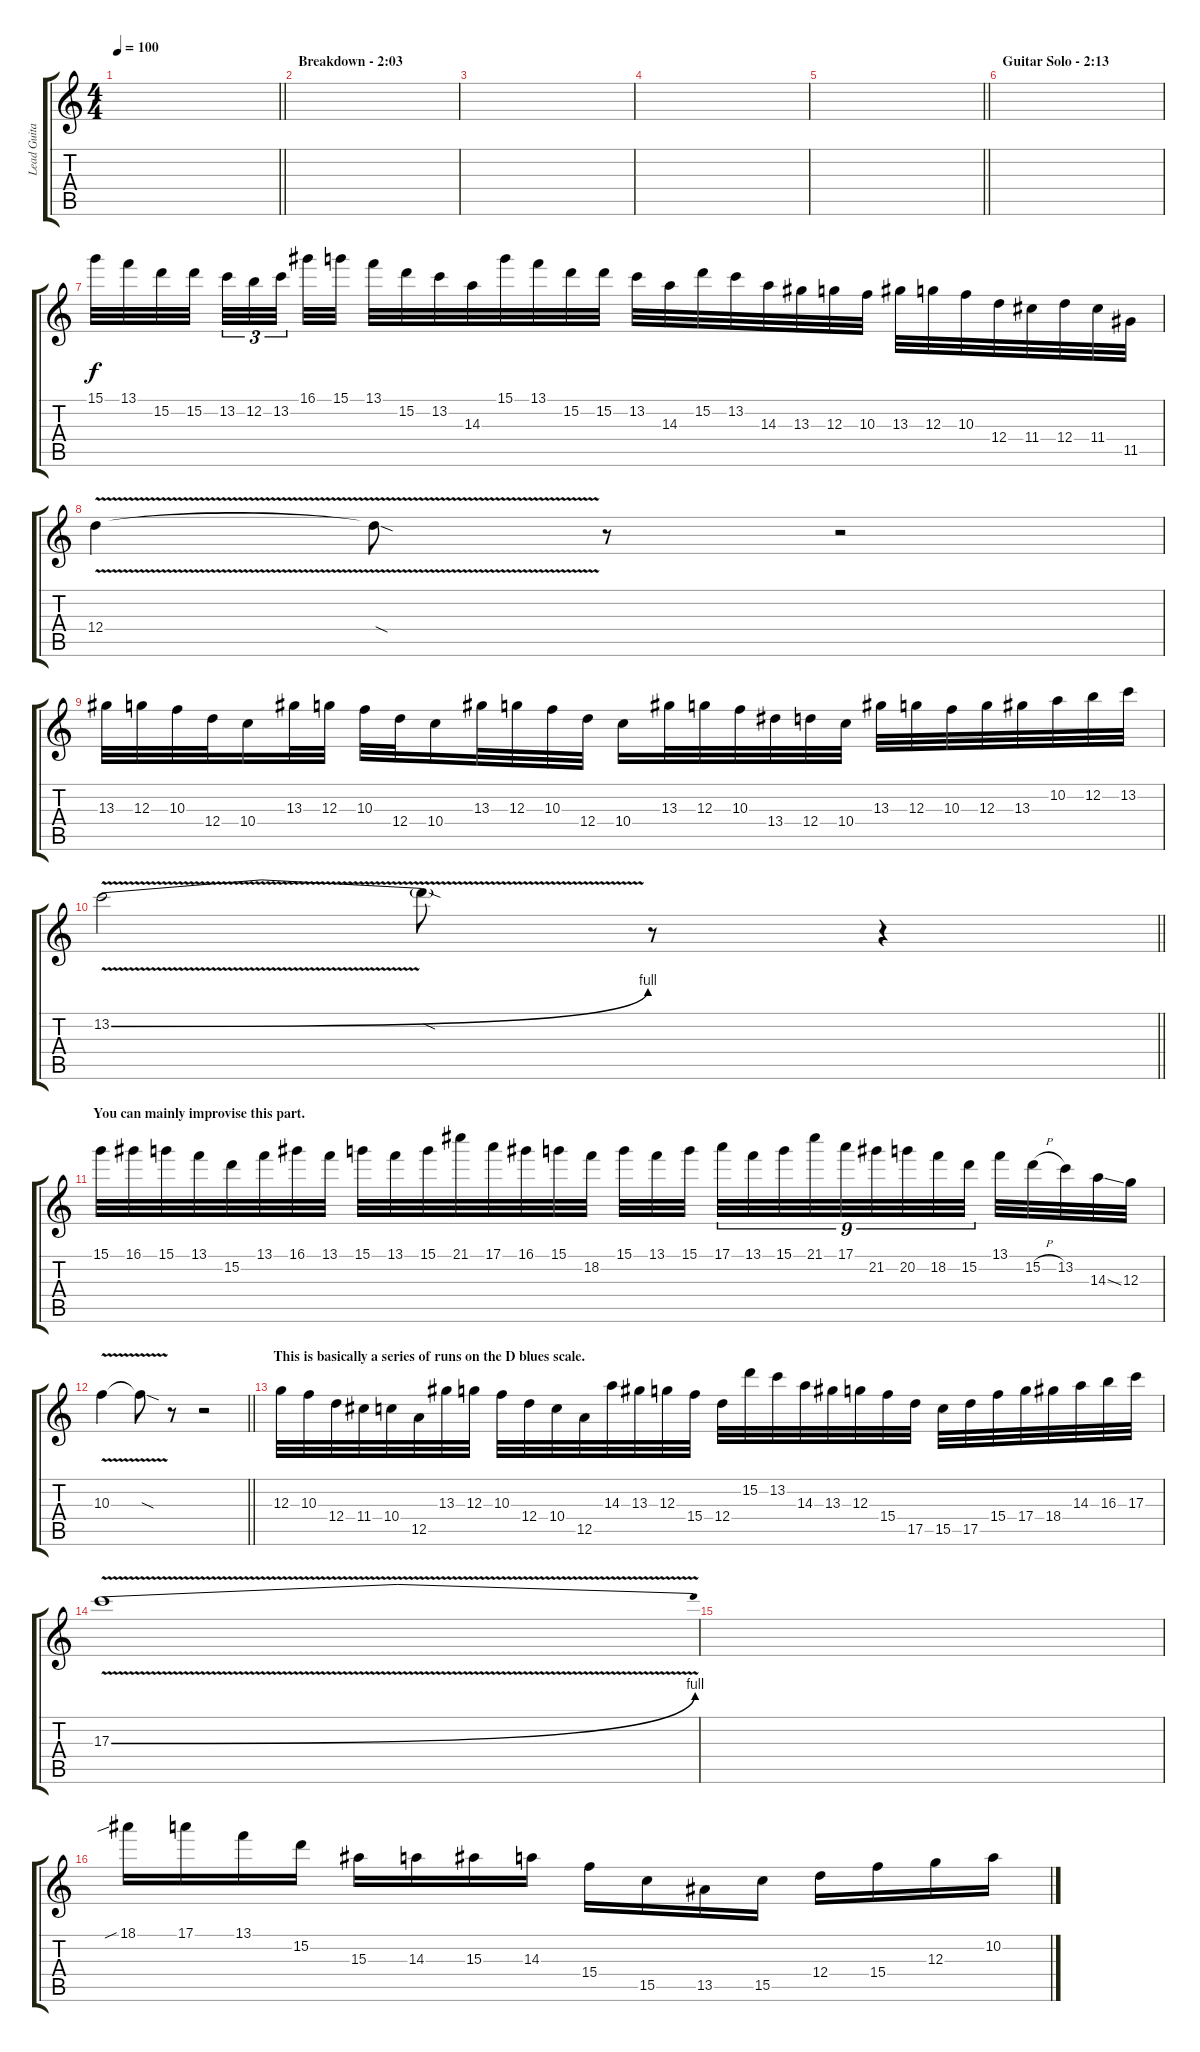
\track ("Lead Guitar" "Lead Guita") {instrument distortionguitar}
\staff {score tabs}
\tuning (E4 B3 G3 D3 A2 D2) {hide}
\ts (4 4)
\tempo 100
\clef g2
\barLineRight lightlight
\ks c
|
\section ("" "Breakdown - 2:03")
|
|
|
\barLineRight lightlight
|
\section ("" "Guitar Solo - 2:13")
|
15.1.32 13.1.32 15.2.32 15.2.32{beam splitsecondary} 13.2.32{tu (3 2)} 12.2.32{tu (3 2)} 13.2.32{tu (3 2) beam splitsecondary} 16.1.32 15.1.32 13.1.32 15.2.32 13.2.32 14.3.32 15.1.32 13.1.32 15.2.32 15.2.32 13.2.32 14.3.32 15.2.32 13.2.32 14.3.32 13.3.32 12.3.32 10.3.32 13.3.32 12.3.32 10.3.32 12.4.32 11.4.32 12.4.32 11.4.32 11.5.32 |
12.4{v}.4 12.4{sod t}.8 r.8 r.2 |
13.3.32 12.3.32 10.3.32 12.4.32 10.4.16 13.3.32 12.3.32 10.3.32 12.4.32 10.4.16 13.3.32 12.3.32 10.3.32 12.4.32 10.4.16 13.3.32 12.3.32 10.3.32 13.4.32 12.4.32 10.4.32 13.3.32 12.3.32 10.3.32 12.3.32 13.3.32 10.2.32 12.2.32 13.2.32 |
\barLineRight lightlight
13.2{be (bend 0 0 60 4) v}.2 13.2{sod t}.8 r.8 r.4 |
\section ("" "You can mainly improvise this part.")
15.1.32 16.1.32 15.1.32 13.1.32 15.2.32 13.1.32 16.1.32 13.1.32 15.1.32 13.1.32 15.1.32 21.1.32 17.1.32 16.1.32 15.1.32 18.2.32 15.1.32 13.1.32 15.1.32{beam splitsecondary} 17.1.32{tu (9 8)} 13.1.32{tu (9 8)} 15.1.32{tu (9 8)} 21.1.32{tu (9 8)} 17.1.32{tu (9 8)} 21.2.32{tu (9 8)} 20.2.32{tu (9 8)} 18.2.32{tu (9 8)} 15.2.32{tu (9 8) beam splitsecondary} 13.1.32 15.2{h}.32 13.2.32 14.3{ss}.32 12.3.32 |
\barLineRight lightlight
10.3{v}.4 10.3{sod t}.8 r.8 r.2 |
\section ("" "This is basically a series of runs on the D blues scale.")
12.3.32 10.3.32 12.4.32 11.4.32 10.4.32 12.5.32 13.3.32 12.3.32 10.3.32 12.4.32 10.4.32 12.5.32 14.3.32 13.3.32 12.3.32 15.4.32 12.4.32 15.2.32 13.2.32 14.3.32 13.3.32 12.3.32 15.4.32 17.5.32 15.5.32 17.5.32 15.4.32 17.4.32 18.4.32 14.3.32 16.3.32 17.3.32 |
17.3{be (bend 0 0 60 4) v}.1 |
|
18.1{sib}.16 17.1.16 13.1.16 15.2.16 15.3.16 14.3.16 15.3.16 14.3.16 15.4.16 15.5.16 13.5.16 15.5.16 12.4.16 15.4.16 12.3.16 10.2.16
